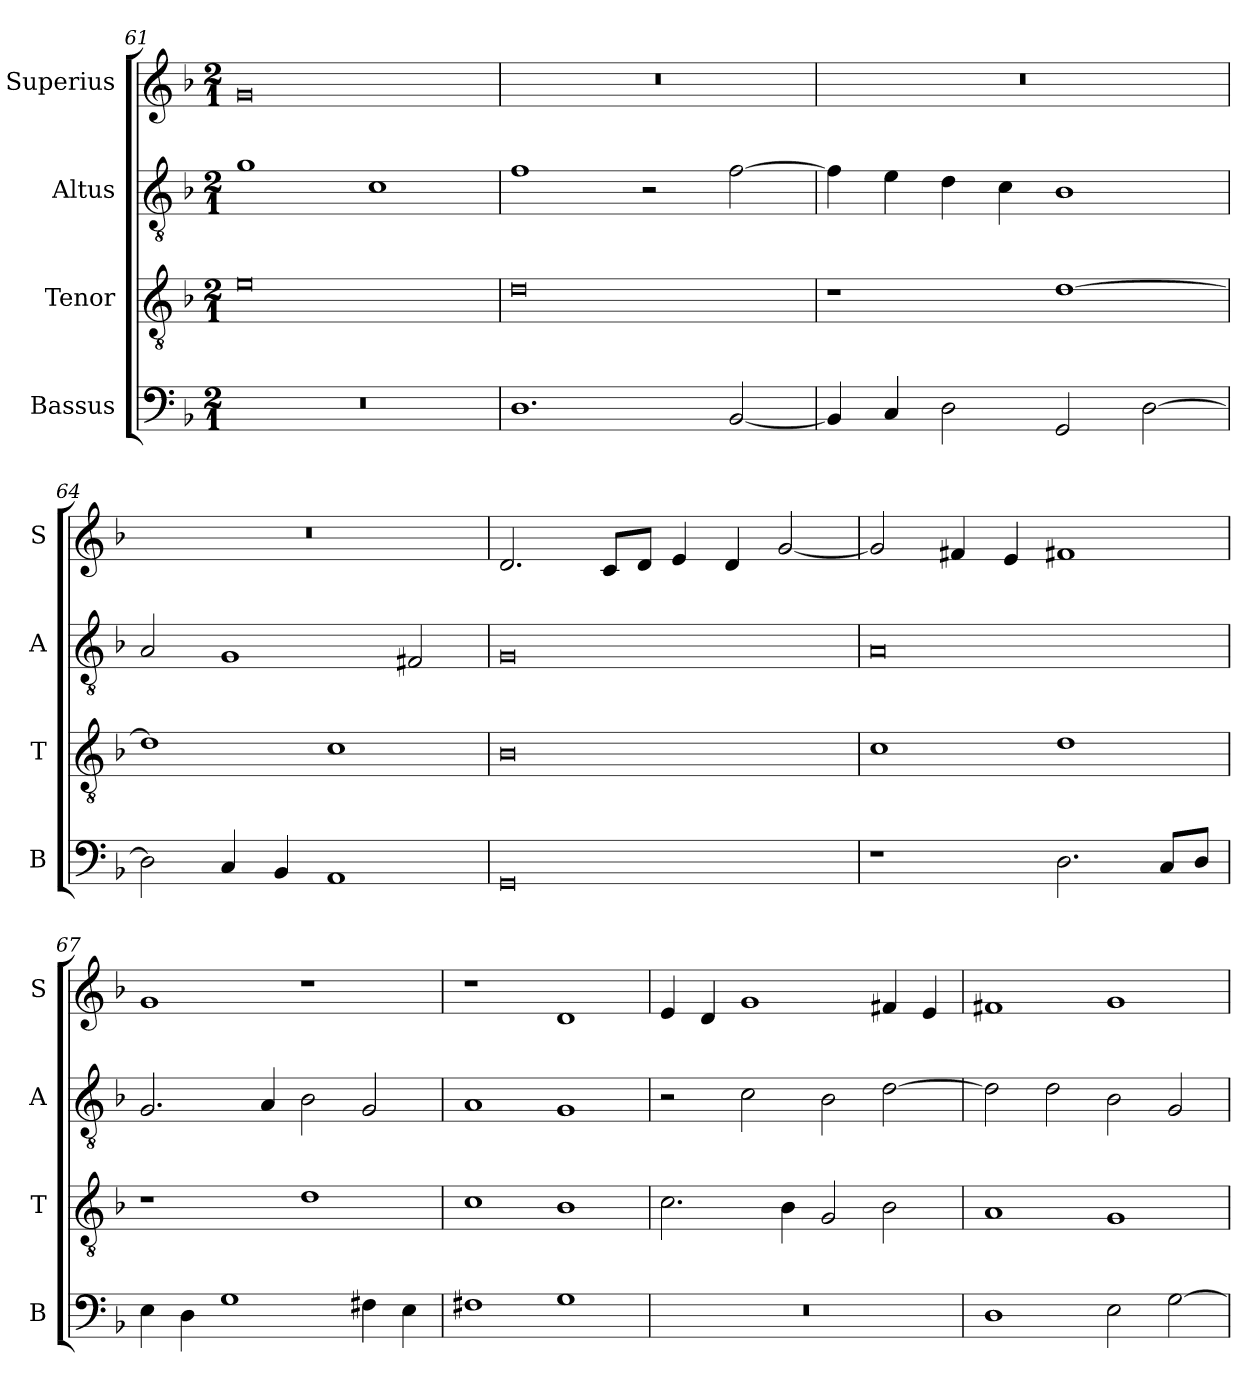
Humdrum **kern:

**kern	**kern	**kern	**kern
*part4	*part3	*part2	*part1
*staff4	*staff3	*staff2	*staff1
*I"Bassus	*I"Tenor	*I"Altus	*I"Superius
*I'B	*I'T	*I'A	*I'S
*clefF4	*clefGv2	*clefGv2	*clefG2
*k[b-]	*k[b-]	*k[b-]	*k[b-]
*M2/1	*M2/1	*M2/1	*M2/1
=61	=61	=61	=61
0r	0e	1g	0g
.	.	1c	.
=62	=62	=62	=62
1.D	0d	1f	0r
.	.	2r	.
[2BB-/	.	[2f\	.
=63	=63	=63	=63
4BB-/]	1r	4f\]	0r
4C/	.	4e\	.
2D\	.	4d\	.
.	.	4c\	.
2GG/	[1d	1B-	.
[2D\	.	.	.
=64	=64	=64	=64
2D\]	1d]	2A/	0r
4C/	.	1G	.
4BB-/	.	.	.
1AA	1c	.	.
.	.	2F#X/	.
=65	=65	=65	=65
0GG	0B-	0G	2.d/
.	.	.	8c/L
.	.	.	8d/J
.	.	.	4e/
.	.	.	4d/
.	.	.	[2g/
=66	=66	=66	=66
1r	1c	0A	2g/]
.	.	.	4f#X/
.	.	.	4e/
2.D\	1d	.	1f#X
8C/L	.	.	.
8D/J	.	.	.
=67	=67	=67	=67
4E\	1r	2.G/	1g
4D\	.	.	.
1G	.	.	.
.	.	4A/	.
.	1d	2B-\	1r
4F#X\	.	2G/	.
4E\	.	.	.
=68	=68	=68	=68
1F#X	1c	1A	1r
1G	1B-	1G	1d
=69	=69	=69	=69
0r	2.c\	2r	4e/
.	.	.	4d/
.	.	2c\	1g
.	4B-\	.	.
.	2G/	2B-\	.
.	2B-\	[2d\	4f#X/
.	.	.	4e/
=70	=70	=70	=70
1D	1A	2d\]	1f#X
.	.	2d\	.
2E\	1G	2B-\	1g
[2G\	.	2G/	.
=	=	=	=
*-	*-	*-	*-
